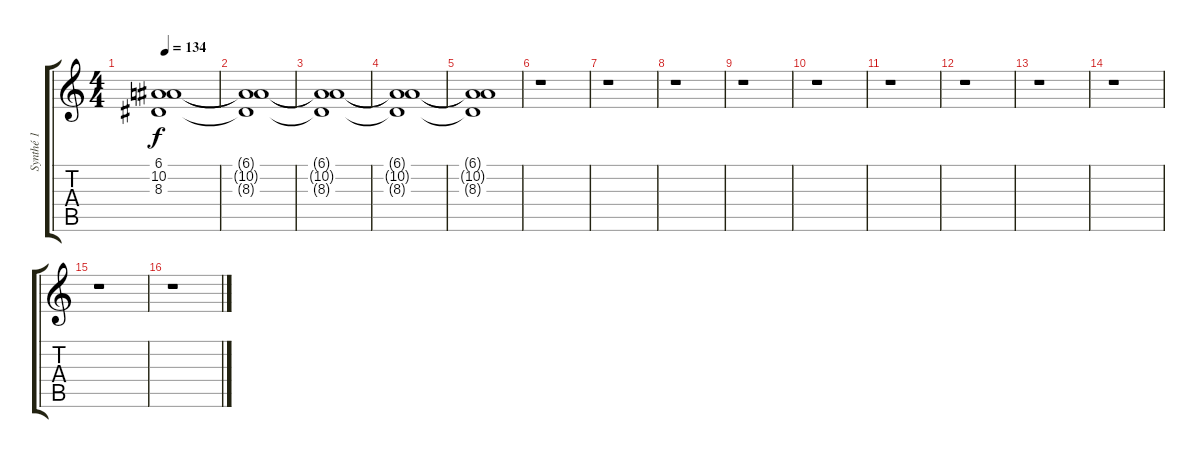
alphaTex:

\track ("Synthé 1" "Synthé 1") {instrument pad2warm}
\staff {score tabs}
\tuning (E4 B3 G3 D3 A2 E2) {hide}
\ts (4 4)
\tempo 134
\clef g2
\ks c
(6.1{t} 10.2{t} 8.3{t}).1{dy f} |
(6.1{t} 10.2{t} 8.3{t}).1 |
(6.1{t} 10.2{t} 8.3{t}).1 |
(6.1{t} 10.2{t} 8.3{t}).1 |
(6.1{t} 10.2{t} 8.3{t}).1 |
r.1 |
r.1 |
r.1 |
r.1 |
r.1 |
r.1 |
r.1 |
r.1 |
r.1 |
r.1 |
r.1
